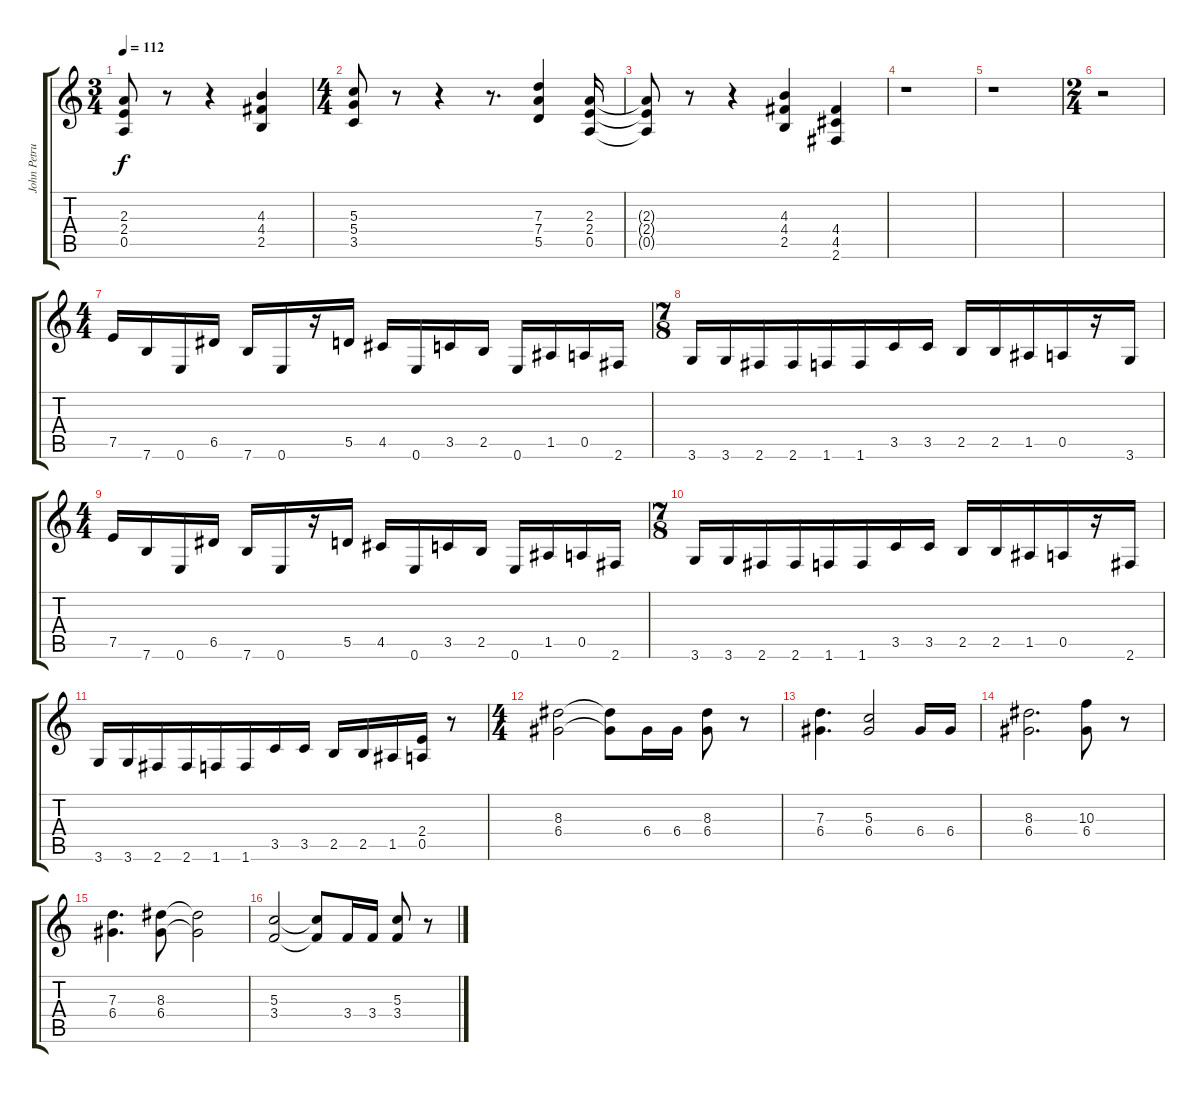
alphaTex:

\track ("John Petrucci" "John Petru") {instrument distortionguitar}
\staff {score tabs}
\tuning (E4 B3 G3 D3 A2 E2) {hide}
\ts (3 4)
\tempo 112
\clef g2
\ks c
(2.3{t} 2.4{t} 0.5{t}).8{dy f} r.8 r.4 (4.3 4.4 2.5).4 |
\ts (4 4)
(5.3 5.4 3.5).8 r.8 r.4 r.8{d} (7.3 7.4 5.5).4 (2.3 2.4 0.5).16 |
(2.3{t} 2.4{t} 0.5{t}).8 r.8 r.4 (4.3 4.4 2.5).4 (4.4 4.5 2.6).4 |
r.1 |
r.1 |
\ts (2 4)
r.2 |
\ts (4 4)
7.5.16 7.6.16 0.6.16 6.5.16 7.6.16 0.6.16 r.16 5.5.16 4.5.16 0.6.16 3.5.16 2.5.16 0.6.16 1.5.16 0.5.16 2.6.16 |
\ts (7 8)
3.6.16 3.6.16 2.6.16 2.6.16 1.6.16 1.6.16 3.5.16 3.5.16 2.5.16 2.5.16 1.5.16 0.5.16 r.16 3.6.16 |
\ts (4 4)
7.5.16 7.6.16 0.6.16 6.5.16 7.6.16 0.6.16 r.16 5.5.16 4.5.16 0.6.16 3.5.16 2.5.16 0.6.16 1.5.16 0.5.16 2.6.16 |
\ts (7 8)
3.6.16 3.6.16 2.6.16 2.6.16 1.6.16 1.6.16 3.5.16 3.5.16 2.5.16 2.5.16 1.5.16 0.5.16 r.16 2.6.16 |
3.6.16 3.6.16 2.6.16 2.6.16 1.6.16 1.6.16 3.5.16 3.5.16 2.5.16 2.5.16 1.5.16 (2.4 0.5).16 r.8 |
\ts (4 4)
(8.3 6.4).2 (8.3{t} 6.4{t}).8 6.4.16 6.4.16 (8.3 6.4).8 r.8 |
(7.3 6.4).4{d} (5.3 6.4).2 6.4.16 6.4.16 |
(8.3 6.4).2{d} (10.3 6.4).8 r.8 |
(7.3 6.4).4{d} (8.3 6.4).8 (8.3{t} 6.4{t}).2 |
(5.3 3.4).2 (5.3{t} 3.4{t}).8 3.4.16 3.4.16 (5.3 3.4).8 r.8
